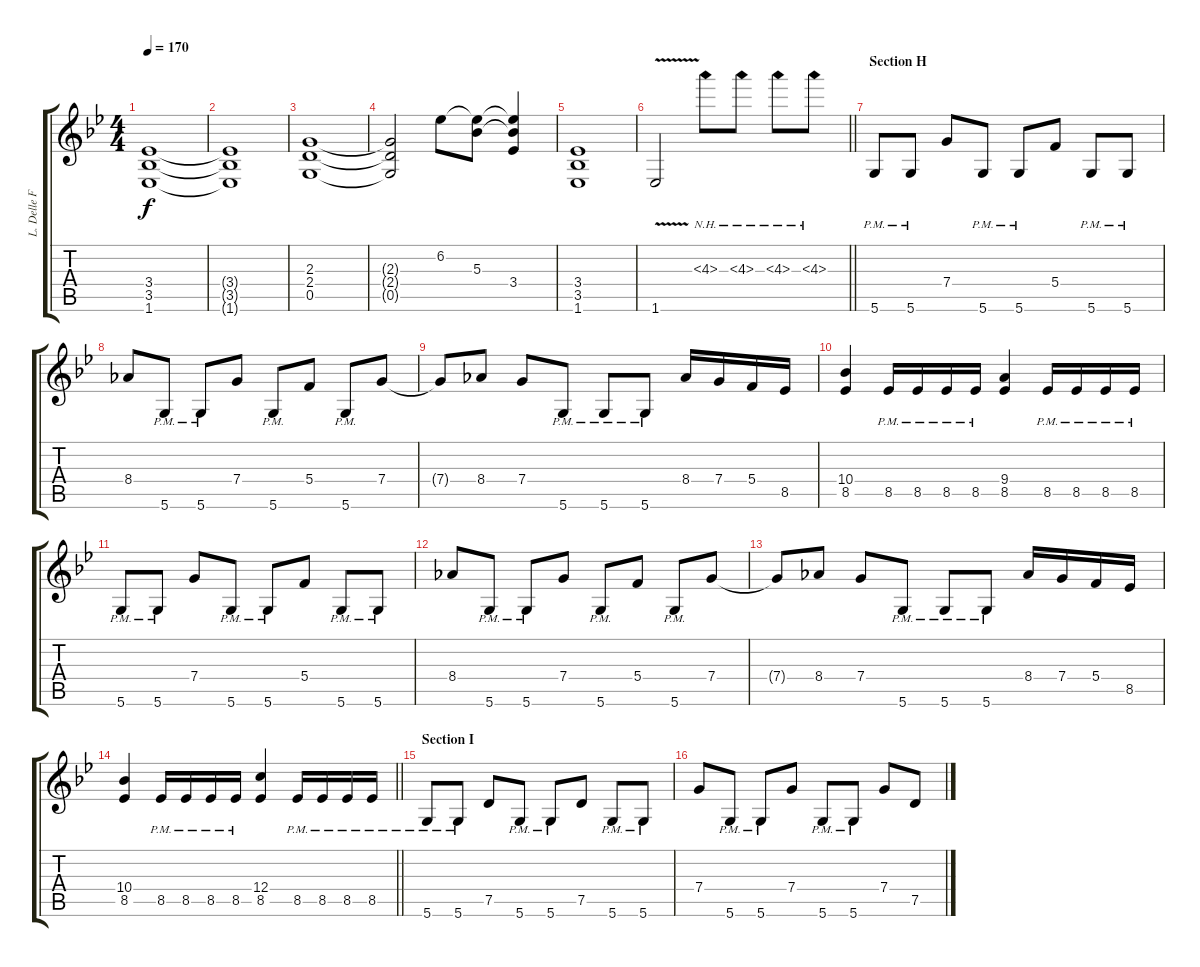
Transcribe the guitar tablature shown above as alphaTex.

\track ("L. Delle Fave (Dist. Guitar R)" "L. Delle F") {instrument overdrivenguitar}
\staff {score tabs}
\tuning (D4 A3 F3 C3 G2 D2) {hide}
\ts (4 4)
\tempo 170
\clef g2
\ks gminor
(3.4 3.5 1.6).1{dy f} |
(3.4{t} 3.5{t} 1.6{t}).1 |
(2.3 2.4 0.5).1 |
(2.3{t} 2.4{t} 0.5{t}).2 6.2.8 (6.2{t} 5.3).8 (6.2{t} 5.3{t} 3.4).4 |
(3.4 3.5 1.6).1 |
\barLineRight lightlight
1.6{v}.2 4.3{nh}.8 4.3{nh}.8 4.3{nh}.8 4.3{nh}.8 |
\section ("" "Section H")
5.6{pm}.8 5.6{pm}.8 7.4.8 5.6{pm}.8 5.6{pm}.8 5.4.8 5.6{pm}.8 5.6{pm}.8 |
8.4.8 5.6{pm}.8 5.6{pm}.8 7.4.8 5.6{pm}.8 5.4.8 5.6{pm}.8 7.4.8 |
7.4{t}.8 8.4.8 7.4.8 5.6{pm}.8 5.6{pm}.8 5.6{pm}.8 8.4.16 7.4.16 5.4.16 8.5.16 |
(10.4 8.5).4 8.5{pm}.16 8.5{pm}.16 8.5{pm}.16 8.5{pm}.16 (9.4 8.5).4 8.5{pm}.16 8.5{pm}.16 8.5{pm}.16 8.5{pm}.16 |
5.6{pm}.8 5.6{pm}.8 7.4.8 5.6{pm}.8 5.6{pm}.8 5.4.8 5.6{pm}.8 5.6{pm}.8 |
8.4.8 5.6{pm}.8 5.6{pm}.8 7.4.8 5.6{pm}.8 5.4.8 5.6{pm}.8 7.4.8 |
7.4{t}.8 8.4.8 7.4.8 5.6{pm}.8 5.6{pm}.8 5.6{pm}.8 8.4.16 7.4.16 5.4.16 8.5.16 |
\barLineRight lightlight
(10.4 8.5).4 8.5{pm}.16 8.5{pm}.16 8.5{pm}.16 8.5{pm}.16 (12.4 8.5).4 8.5{pm}.16 8.5{pm}.16 8.5{pm}.16 8.5{pm}.16 |
\section ("" "Section I")
5.6{pm}.8 5.6{pm}.8 7.5.8 5.6{pm}.8 5.6{pm}.8 7.5.8 5.6{pm}.8 5.6{pm}.8 |
7.4.8 5.6{pm}.8 5.6{pm}.8 7.4.8 5.6{pm}.8 5.6{pm}.8 7.4.8 7.5.8
